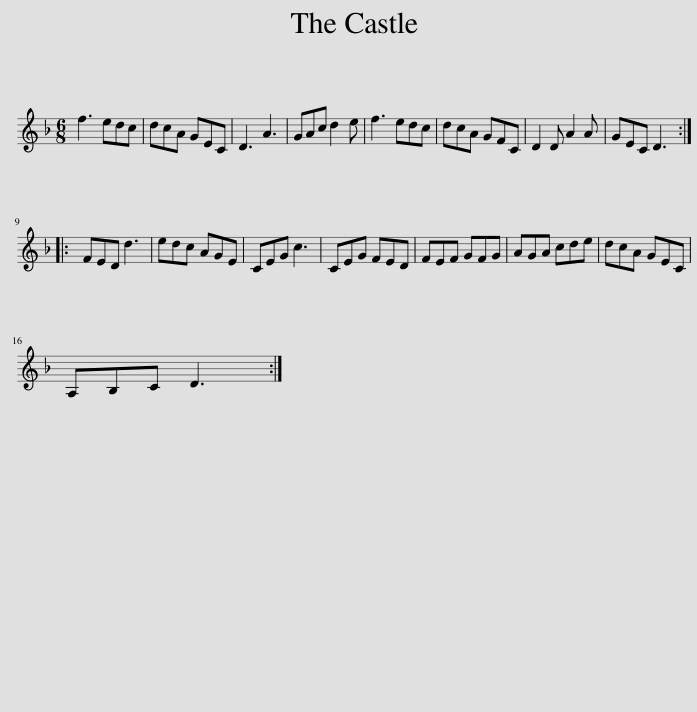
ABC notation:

X:1
L:1/8
M:6/8
I:linebreak $
K:Dmin
V:1 treble
V:1
 f3 edc | dcA GEC | D3 A3 | GAc d2 e | f3 edc | %5
 dcA GFC | D2 D A2 A | GEC D3 ::$ FED d3 | edc AGE | %10
 CEG c3 | CEG FED | FEF GFG | AGA cde | dcA GEC |$ %15
 A,B,C D3 :| %16
